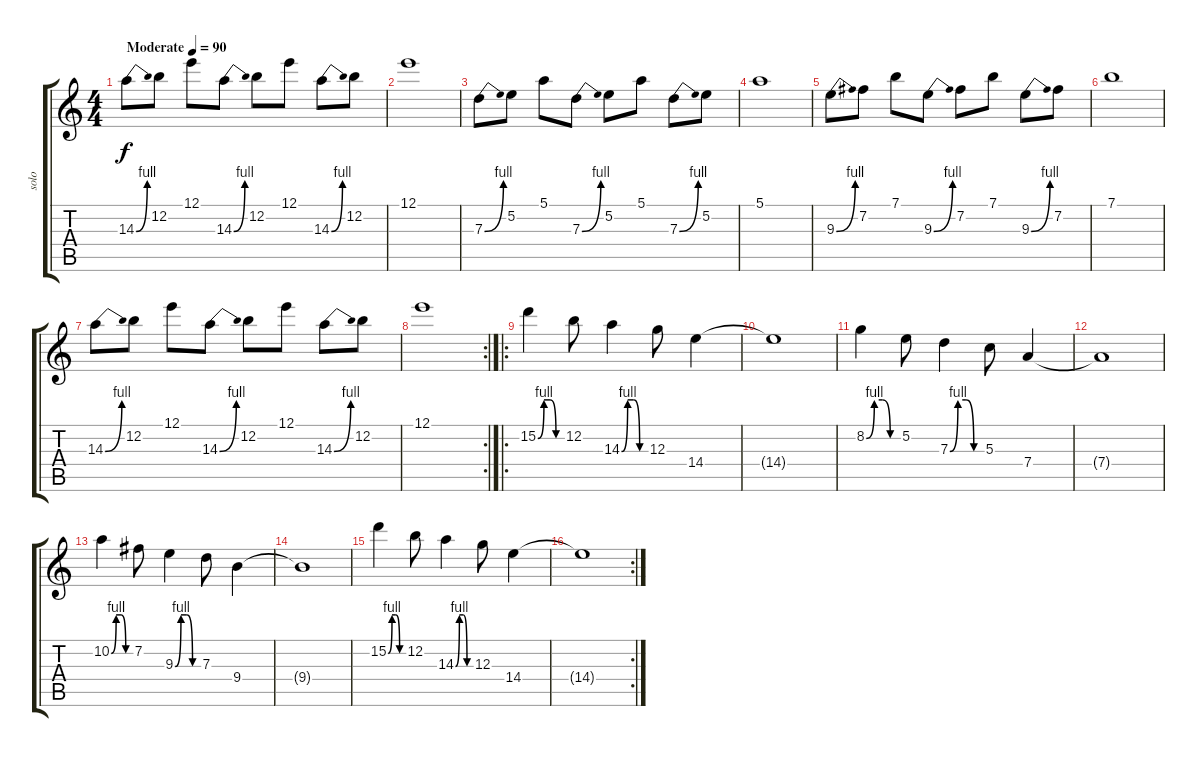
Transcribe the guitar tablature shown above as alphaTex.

\track ("solo" "solo") {instrument acousticguitarsteel}
\staff {score tabs}
\tuning (E4 B3 G3 D3 A2 E2) {hide}
\ts (4 4)
\tempo (90 "Moderate")
\clef g2
\ks c
14.3{be (bend 0 0 60 4)}.8{dy f instrument acousticguitarsteel} 12.2.8 12.1.8 14.3{be (bend 0 0 60 4)}.8 12.2.8 12.1.8 14.3{be (bend 0 0 60 4)}.8 12.2.8 |
12.1.1 |
7.3{be (bend 0 0 60 4)}.8 5.2.8 5.1.8 7.3{be (bend 0 0 60 4)}.8 5.2.8 5.1.8 7.3{be (bend 0 0 60 4)}.8 5.2.8 |
5.1.1 |
9.3{be (bend 0 0 60 4)}.8 7.2.8 7.1.8 9.3{be (bend 0 0 60 4)}.8 7.2.8 7.1.8 9.3{be (bend 0 0 60 4)}.8 7.2.8 |
7.1.1 |
14.3{be (bend 0 0 60 4)}.8 12.2.8 12.1.8 14.3{be (bend 0 0 60 4)}.8 12.2.8 12.1.8 14.3{be (bend 0 0 60 4)}.8 12.2.8 |
\rc 2
12.1.1 |
\ro
15.2{be (custom 0 0 15 4 30 4 45 0 60 0)}.4 12.2.8 14.3{be (custom 0 0 15 4 30 4 45 0 60 0)}.4 12.3.8 14.4.4 |
14.4{t}.1 |
8.2{be (custom 0 0 15 4 30 4 45 0 60 0)}.4 5.2.8 7.3{be (custom 0 0 15 4 30 4 45 0 60 0)}.4 5.3.8 7.4.4 |
7.4{t}.1 |
10.2{be (custom 0 0 15 4 30 4 45 0 60 0)}.4 7.2.8 9.3{be (custom 0 0 15 4 30 4 45 0 60 0)}.4 7.3.8 9.4.4 |
9.4{t}.1 |
15.2{be (custom 0 0 15 4 30 4 45 0 60 0)}.4 12.2.8 14.3{be (custom 0 0 15 4 30 4 45 0 60 0)}.4 12.3.8 14.4.4 |
\rc 2
14.4{t}.1
